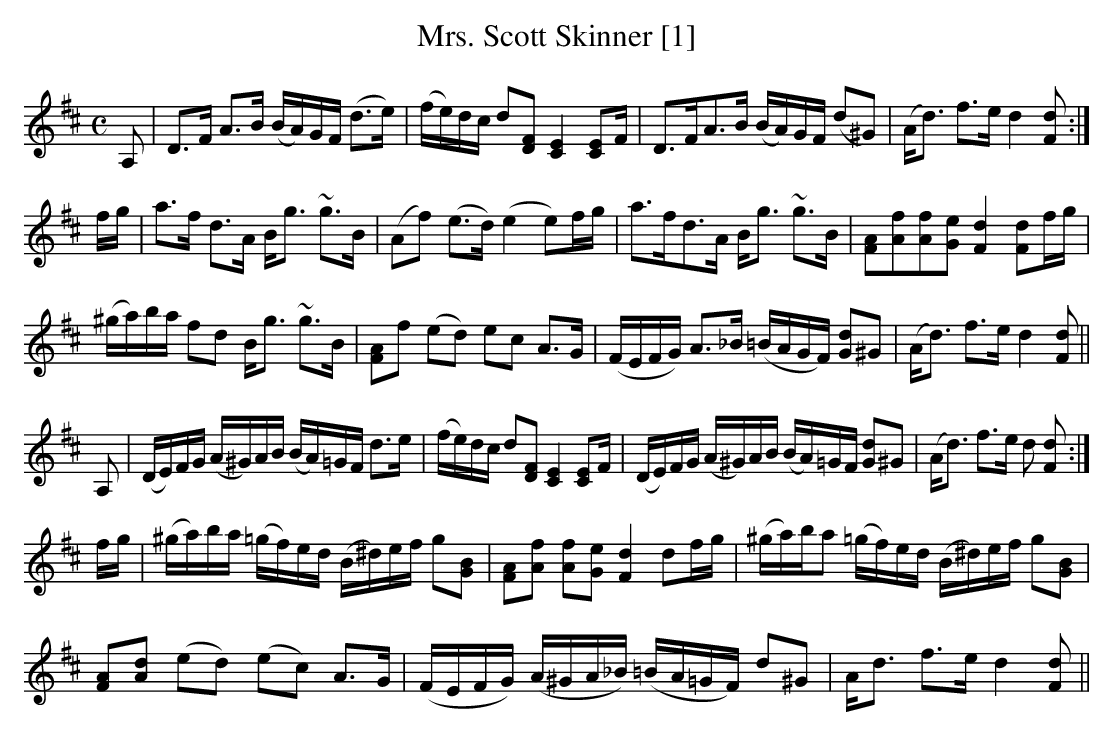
X:1
T:Mrs. Scott Skinner [1]
M:C
L:1/8
K:D
A,|D>F A>B (B/A/)G/F/ (d>e)|(f/e/)d/c/ d[DF] [C2E2] [CE]F/|D>FA>B (B/A/)G/F/ (d^G)|(A<d) f>e d2 [Fd]:|
f/g/|a>f d>A B<g ~g>B|(Af) (e>d) (e2 e)f/g/|a>fd>A B<g ~g>B|[FA][Af][Af][Ge] [F2d2][Fd]f/g/|
(^g/a/)b/a/ fd B<g ~g>B|[FA]f (ed) ec A>G|(F/E/F/G/) A>_B (=B/A/G/F/) [G>d>]^G|(A<d) f>e d2 [Fd]||
A,|(D/E/)F/G/ (A/^G/)A/B/ (B/A/)=G/F/ d>e|(f/e/)d/c/ d[DF] [C2E2] [CE]F/|(D/E/)F/G/ (A/^G/)A/B/ (B/A/)=G/F/ [Gd]^G|(A<d) f>e d [Fd]:|
f/g/|(^g/a/)b/a/ (=g/f/)e/d/ (B/^d/)e/f/ g[GB]|[FA][Af] [Af][Ge] [F2d2] df/g/|(^g/a/)b/a (=g/f/)e/d/ (B/^d/)e/f/ g[GB]|
[FA][Ad] (ed) (ec) A>G|(F/E/F/G/) (A/^G/A/_B/) (=B/A/=G/F/) d^G|A<d f>e d2 [Fd]||
